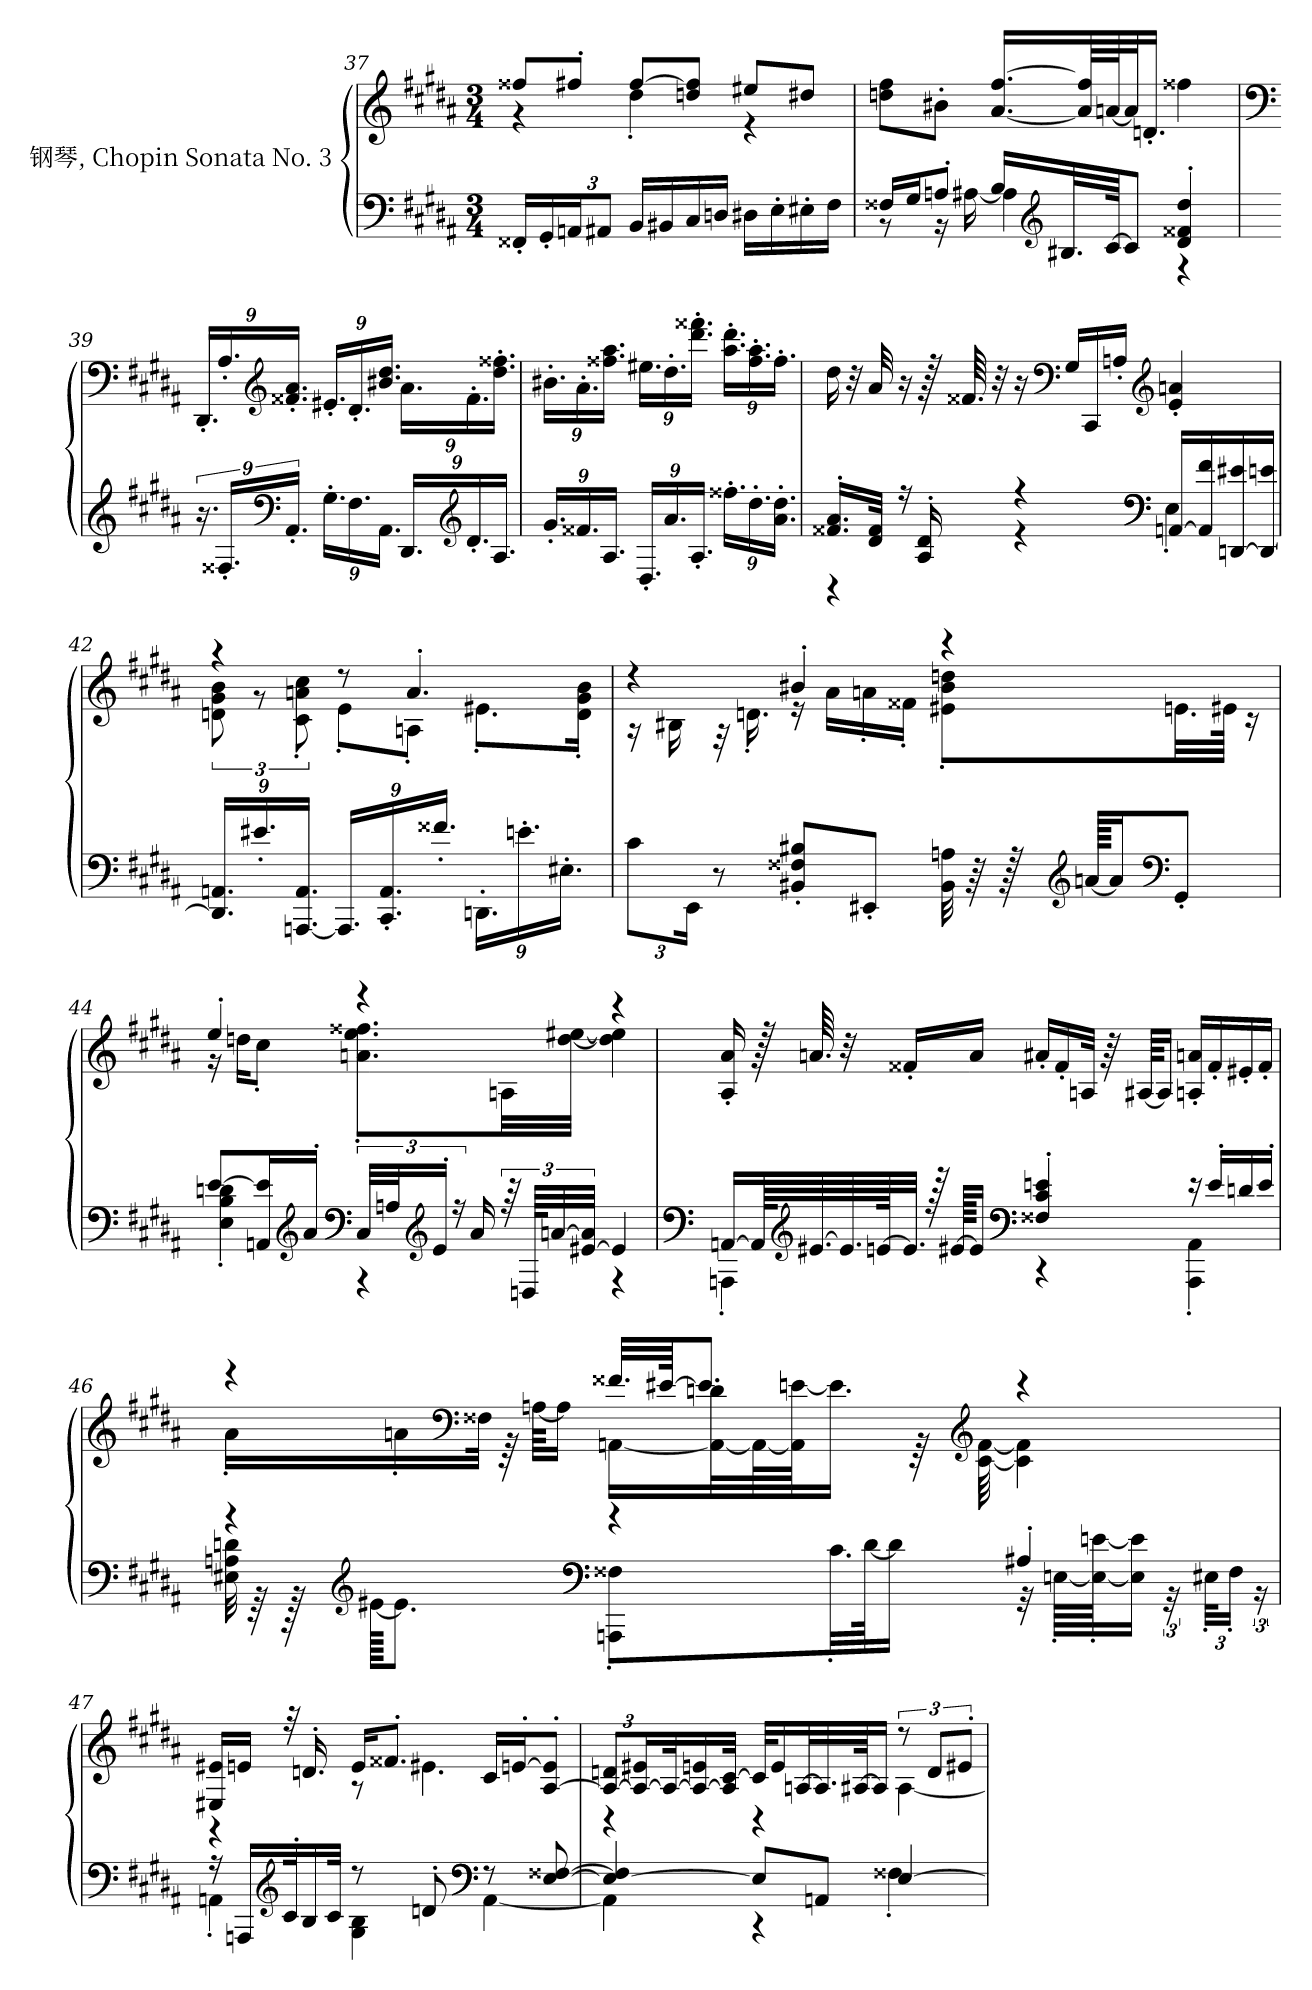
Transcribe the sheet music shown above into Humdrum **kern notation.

**kern	**kern
*part1	*part1
*staff2	*staff1
*I"钢琴, Chopin Sonata No. 3	*
!!LO:LB:g=z
*clefF4	*clefG2
*k[f#c#g#d#a#]	*k[f#c#g#d#a#]
*M3/4	*M3/4
=37	=37
*	*^
16FF##X'/LL	8ff##X/L	4r
16GG#'/	.	.
*Xbrackettup	*	*
24AAn/J	8ff#X'/J	.
12AA#X/J	.	.
16BB/LL	[8ff#/L	4dd#'\
16BB#X/	.	.
16C#/	8ddn/ 8ff#/]J	.
16Dn/JJ	.	.
16D#X\LL	8ee#X/L	4r
16E'\	.	.
16E#X'\	8dd#X/J	.
16F#\JJ	.	.
*	*v	*v
=38	=38
*^	*
16F##X/LL	8r	8ddn\ 8ff#\L
16G#/J	.	.
8An'/J	16r	8b#X'\J
.	[16A#X\	.
16B/LL	4A#\]	[16.a#/ [16.ff#/LL
*clefG2	*	*
32.B#X/L	.	.
.	.	64a#/] 64ff#/]LL
[64c#/JJK	.	[64an/J
8c#/J]	.	32a/J]
.	.	16.dn'/JJ
4d#/' 4f##X/' 4dd#/'	4r	4ff##X\
*v	*v	*
!!LO:LB:g=z
=39	=39
*	*clefF4
*brackettup	*Xbrackettup
18.r	18.DD#'/LL
18.F##X'/LL	18.A#'/
*clefF4	*clefG2
18.AA#'/JJ	18.f##X/' 18.a#/'JJ
18.G#'\LL	18.e#X'/LL
18.F##\	18.d#'/
18.AA#\JJ	18.b#X/ 18.dd#/JJ
18.DD#/LL	18.a#\LL
*clefG2	*
18.d#'/	18.f##'\
18.A#/JJ	18.dd#\' 18.ff##X\'JJ
=40	=40
*Xbrackettup	*
18.g#'/LL	18.b#X'\LL
18.f##X/	18.a#'\
18.A#/JJ	18.ff##X\ 18.aa#\JJ
18.D#'/LL	18.ee#X\LL
18.a#/	18.dd#'\
18.A#'/JJ	18.ddd#\' 18.fff##X\'JJ
18.ff##X'\LL	18.aa#\' 18.ddd#\'LL
18.dd#'\	18.ff##\' 18.aa#\'
18.a#\' 18.dd#\'JJ	18.ff##'\JJ
!!LO:LB:g=z
=41	=41
*^	*
16.f##X/' 16.a#/'LL	4r	16dd#\
.	.	32r
32d#/ 32f##/JJk	.	32a#/
16r	.	16r
16A#/' 16d#/'	.	128r
.	.	64.f##X/
.	.	32r
4r	4r	16r
*	*	*clefF4
.	.	16G#/LL
.	.	16CC#/
.	.	16An'/JJ
*clefF4	*	*clefG2
[16AAn/LL	4E'\	4e/' 4an/'
16AA/] 16f##/	.	.
[16DDn/ 16e#X/	.	.
16DD/_ 16en/JJ	.	.
*v	*v	*
!!LO:LB:g=z
=42	=42
*	*^
*	*	*brackettup
18.DD/] 18.AAn/LL	4r	12dn\ 12g#\ 12b\
18.e#X'/	.	12r
[18.AAAn/ 18.AA/JJ	.	12c#\' 12an\' 12cc#\'
18.AAA/LL]	8r	8e'\L
18.CC#/' 18.AA/'	.	.
.	4.a'/	8An'\J
18.f##X'/JJ	.	.
18.DDn'\LL	.	8.e#X'\L
18.en'\	.	.
18.E#X'\JJ	.	.
.	.	16d\' 16g#\' 16b\'Jk
!!LO:PB:g=z	!!
=43	=43	=43
12c#\L	4r	16r
.	.	16B#X\
24EE\Jk	.	.
8r	.	32r
.	.	16.dn'\
8BB#X/' 8F##X/' 8B#X/'L	4b#X'/	16r
.	.	16a#\LL
8EE#X'/J	.	16an'\
.	.	16f##X'\JJ
32BB#\ 32An\	4r	8e#X\' 8b#\' 8ddn\'L
64r	.	.
128r	.	.
*clefG2	*	*
[128an/KKKLL	.	.
16a/J]	.	.
*clefF4	*	*
8GG#'/J	.	32.en\LL
.	.	64e#X\JJJk
.	.	16r
!!LO:LB:g=z	!!
=44	=44	=44
*^	*	*
[8e/L	4E\' 4B\' 4dn\'	4ee'/	16r
.	.	.	16ddn\KL
16AAn/ 16e/]L	.	.	8cc#'\J
*clefG2	*	*	*
16a#'/JJ	.	.	.
*clefF4	*	*	*
*brackettup	*	*	*
48C#/LLL	4r	4r	8.an\' 8.ee\' 8.ff##X\'L
48An/J	.	.	.
*clefG2	*	*	*
24e'/JJ	.	.	.
24r	.	.	.
16a#/	.	.	.
96r	.	.	32An\LL
96Dn/KLLL	.	.	.
[48an/	.	.	.
.	.	.	[32dd\ [32ee#X\JJJ
[48e#X/ 48a/]JJJ	.	.	.
4e#/]	4r	4r	4dd\] 4ee#\]
*	*	*v	*v
!!LO:LB:g=z
=45	=45	=45
*clefF4	*	*
[16AAn/LL	4AAAn'\	16A#/' 16a#/'
128AA/KLL]	.	128r
*clefG2	*	*
[64.e#X/	.	64.an/
64.e#/]	.	32r
[128en/JK	.	.
32.e/JJJ]	.	16f##X'/LL
128r	.	.
[128e#X/KKKLL	.	.
16e#/JJ]	.	16a/JJ
*clefF4	*	*
4F##X/' 4c#/' 4en/'	4r	16a#X'/LL
.	.	16f##'/
.	.	32An/JJk
.	.	64r
.	.	[64A#X/KKLL
.	.	16A#/JJ]
16r	4AAA\' 4AA\'	16An/' 16an/'LL
16e'/LL	.	16f##'/
16dn/	.	16e#X'/
16e'/JJ	.	16f##'/JJ
!!LO:LB:g=z
=46	=46	=46
*	*	*^
4r	32E#X\ 32An\ 32dn\	4r	16a#'\LL
.	64r	.	.
.	128r	.	.
*clefG2	*	*	*
.	[128e#X\KKKKL	.	.
.	8.e#\J]	.	16an'\
*	*	*clefF4	*
.	.	.	32F##X\JJk
.	.	.	64r
.	.	.	[64An\KKLL
.	.	.	16A\JJ]
*clefF4	*	*	*
4r	8AAAn\' 8F##X\'L	32.f##X/LLL	[16AAn\LL
.	.	[64e#X/JJK	.
.	.	8.e#/J]	32AA\_ 32dn\L
.	.	.	64AA\L_
.	.	.	64AA\] [64en\JJ
.	32.c#'\LL	.	16.e\JJ]
.	[64d\JK	.	.
.	16d\JJ]	.	.
.	.	.	64r
*	*	*clefG2	*
.	.	.	[64c#\ [64f##\
4A#X'/	32r	4r	4c#\] 4f##\]
.	[64En'\LLLL	.	.
.	64E\_' [64en\'JJ	.	.
.	16E\] 16e\]JJ	.	.
.	48r	.	.
.	48E#X'\KLL	.	.
.	24F##'\JJ	.	.
.	24r	.	.
!!LO:LB:g=z	!!
=47	=47	=47	=47
16r	4AAn'\	16E#X/ 16e#X/LL	4r
16AAAn/LL	.	16en/JJ	.
*clefG2	*	*	*
32c#'/K	.	32r	.
16B/	.	16.dn'/	.
32c#/JJk	.	.	.
8r	4G#\ 4B\	16e/KL	8r
.	.	8.f##X'/J	.
8dn'/	.	.	4.e#X\
*clefF4	*	*	*
8r	[4AA\	16c#/LL	.
.	.	[16en'/J	.
[8E/ [8F##X/	.	[8A#/' 8e/]'J	.
!!LO:LB:g=z	!!
=48	=48	=48	=48
*	*	*Xbrackettup	*
4E/_ 4F##/]	4AA\]	12A#/_ 12dn/L	4r
.	.	24A#/_ 24e#X/L	.
.	.	32A#/K_	.
.	.	16A#/_ 16en/	.
.	.	32A#/] [32c#/JJk	.
8E/L]	4r	32c#/KLL]	4r
.	.	16e/	.
.	.	[32An/L	.
8AAn/J	.	32.A/]	.
.	.	[64A#X/JK	.
.	.	16A#/JJ]	.
*	*	*brackettup	*
[4E/	4F##X'\	12r	[4A#\
.	.	12d/L	.
.	.	12e#X'/J	.
*v	*v	*	*
*	*v	*v
=	=
*-	*-
